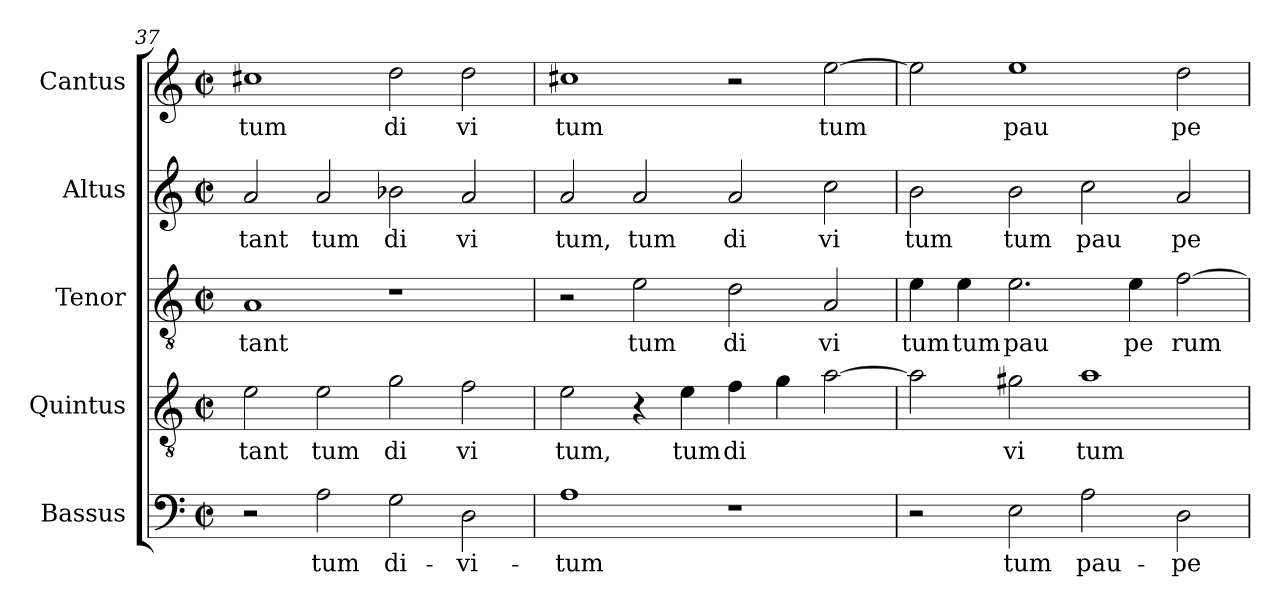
**kern	**text	**kern	**text	**kern	**text	**kern	**text	**kern	**text
*part5	*part5	*part4	*part4	*part3	*part3	*part2	*part2	*part1	*part1
*staff5	*staff5	*staff4	*staff4	*staff3	*staff3	*staff2	*staff2	*staff1	*staff1
*I"Bassus	*	*I"Quintus	*	*I"Tenor	*	*I"Altus	*	*I"Cantus	*
*clefF4	*	*clefGv2	*	*clefGv2	*	*clefG2	*	*clefG2	*
*M2/2	*	*M2/2	*	*M2/2	*	*M2/2	*	*M2/2	*
*met(c|)	*	*met(c|)	*	*met(c|)	*	*met(c|)	*	*met(c|)	*
=37	=37	=37	=37	=37	=37	=37	=37	=37	=37
!	!	!	!LO:LY:b:cj	!	!LO:LY:b:cj	!	!LO:LY:b:cj	!	!LO:LY:b:cj
2r	.	2e\	tant	1A	tant	2a/	tant	1cc#X	tum
!	!LO:LY:b:cj	!	!LO:LY:b:cj	!	!	!	!LO:LY:b:cj	!	!
2A\	tum	2e\	tum	.	.	2a/	tum	.	.
!	!LO:LY:b:cj	!	!LO:LY:b:cj	!	!	!	!LO:LY:b:cj	!	!LO:LY:b:cj
2G\	di-	2g\	di	1r	.	2b-X\	di	2dd\	di
!	!LO:LY:b:cj	!	!LO:LY:b:cj	!	!	!	!LO:LY:b:cj	!	!LO:LY:b:cj
2D\	-vi-	2f\	vi	.	.	2a/	vi	2dd\	vi
=38	=38	=38	=38	=38	=38	=38	=38	=38	=38
!	!LO:LY:b:cj	!	!LO:LY:b:cj	!	!	!	!LO:LY:b:cj	!	!LO:LY:b:cj
1A	-tum	2e\	tum,	2r	.	2a/	tum,	1cc#X	tum
!	!	!	!	!	!LO:LY:b:cj	!	!LO:LY:b:cj	!	!
.	.	4r	.	2e\	tum	2a/	tum	.	.
!	!	!	!LO:LY:b:cj	!	!	!	!	!	!
.	.	4e\	tum	.	.	.	.	.	.
!	!	!	!LO:LY:b:cj	!	!LO:LY:b:cj	!	!LO:LY:b:cj	!	!
1r	.	4f\	di	2d\	di	2a/	di	2r	.
.	.	4g\	.	.	.	.	.	.	.
!	!	!	!	!	!LO:LY:b:cj	!	!LO:LY:b:cj	!	!LO:LY:b
.	.	[>2a\	.	2A/	vi	2cc\	vi	[>2ee\	tum
=39	=39	=39	=39	=39	=39	=39	=39	=39	=39
!	!	!	!	!	!LO:LY:b:cj	!	!LO:LY:b:cj	!	!
2r	.	2a\]	.	4e\	tum	2b\	tum	2ee\]	.
!	!	!	!	!	!LO:LY:b:cj	!	!	!	!
.	.	.	.	4e\	tum	.	.	.	.
!	!LO:LY:b:cj	!	!LO:LY:b:cj	!	!LO:LY:b:cj	!	!LO:LY:b:cj	!	!LO:LY:b:cj
2E\	tum	2g#\	vi	2.e\	pau	2b\	tum	1ee	pau
!	!LO:LY:b:cj	!	!LO:LY:b:cj	!	!	!	!LO:LY:b:cj	!	!
2A\	pau-	1a	tum	.	.	2cc\	pau	.	.
!	!	!	!	!	!LO:LY:b:cj	!	!	!	!
.	.	.	.	4e\	pe	.	.	.	.
!	!LO:LY:b:cj	!	!	!	!LO:LY:b	!	!LO:LY:b:cj	!	!LO:LY:b:cj
2D\	-pe-	.	.	[>2f\	rum	2a/	pe	2dd\	pe
=	=	=	=	=	=	=	=	=	=
*-	*-	*-	*-	*-	*-	*-	*-	*-	*-
